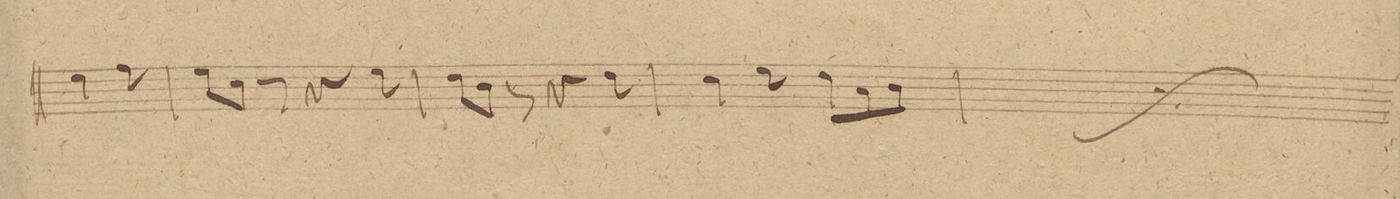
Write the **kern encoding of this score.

**kern	**dynam
*I"Oboi 1mo	*
*clefG2	*
*k[]	*
*M6/8	*
4ee\	.
8ff\	.
=65	=65
8ee\L	.
8cc\J	.
8r	.
4r	.
8ee\	.
=66	=66
8dd\L	.
8b\J	.
8r	.
4r	.
8dd\	.
=67	=67
4cc\	.
8ee\	.
8dd\L	.
8a\	.
8b\J	.
=68	=68
4cc\	.
8ee\	.
8dd\L	.
8a\	.
8b\J	.
=69	=69
*-	*-
